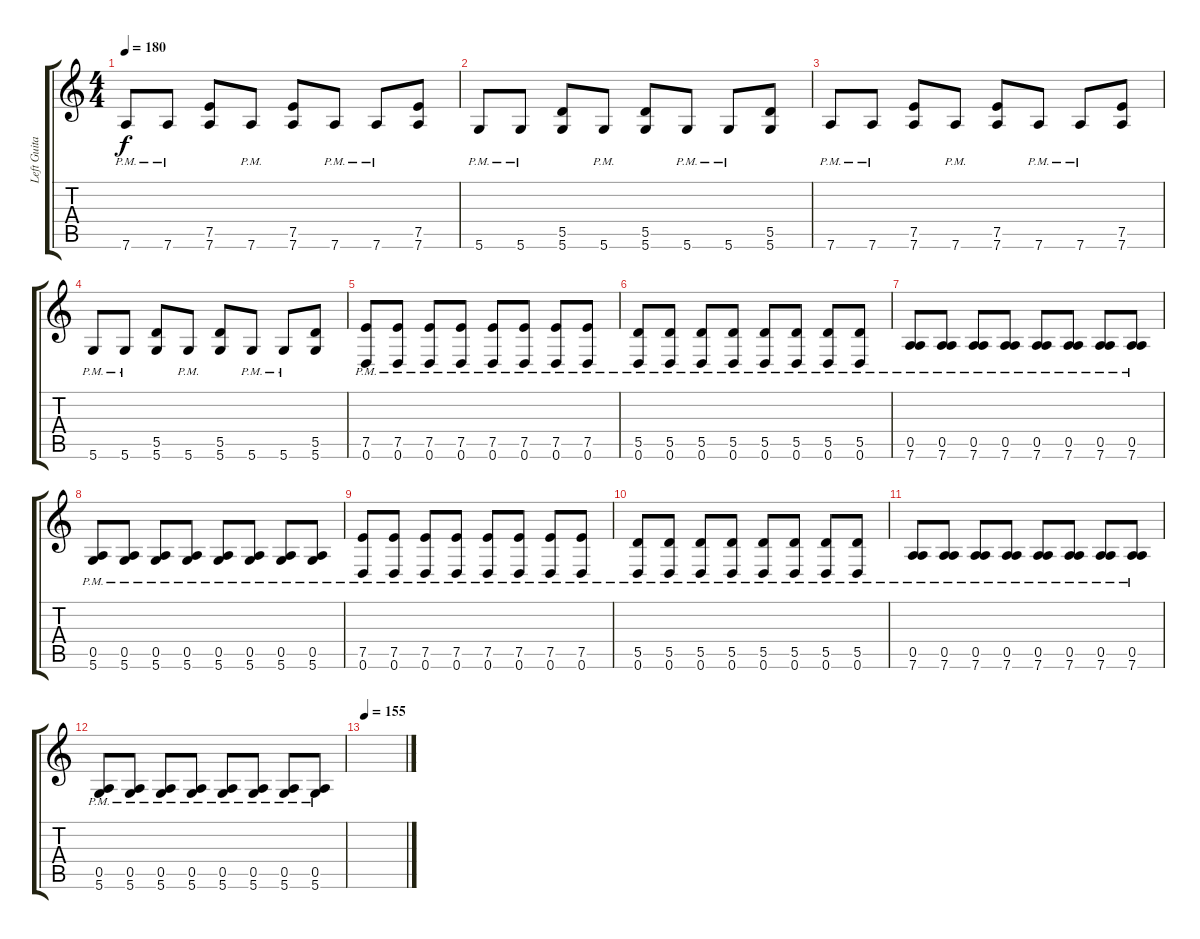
\track ("Left Guitar" "Left Guita") {instrument distortionguitar}
\staff {score tabs}
\tuning (E4 B3 G3 D3 A2 D2) {hide}
\ts (4 4)
\tempo 180
\clef g2
\ks c
7.6{pm}.8{dy f} 7.6{pm}.8 (7.5 7.6).8 7.6{pm}.8 (7.5 7.6).8 7.6{pm}.8 7.6{pm}.8 (7.5 7.6).8 |
5.6{pm}.8 5.6{pm}.8 (5.5 5.6).8 5.6{pm}.8 (5.5 5.6).8 5.6{pm}.8 5.6{pm}.8 (5.5 5.6).8 |
7.6{pm}.8 7.6{pm}.8 (7.5 7.6).8 7.6{pm}.8 (7.5 7.6).8 7.6{pm}.8 7.6{pm}.8 (7.5 7.6).8 |
5.6{pm}.8 5.6{pm}.8 (5.5 5.6).8 5.6{pm}.8 (5.5 5.6).8 5.6{pm}.8 5.6{pm}.8 (5.5 5.6).8 |
(7.5{pm} 0.6{pm}).8{volume 15} (7.5{pm} 0.6{pm}).8 (7.5{pm} 0.6{pm}).8 (7.5{pm} 0.6{pm}).8 (7.5{pm} 0.6{pm}).8 (7.5{pm} 0.6{pm}).8 (7.5{pm} 0.6{pm}).8 (7.5{pm} 0.6{pm}).8 |
(5.5{pm} 0.6{pm}).8 (5.5{pm} 0.6{pm}).8 (5.5{pm} 0.6{pm}).8 (5.5{pm} 0.6{pm}).8 (5.5{pm} 0.6{pm}).8 (5.5{pm} 0.6{pm}).8 (5.5{pm} 0.6{pm}).8 (5.5{pm} 0.6{pm}).8 |
(0.5{pm} 7.6{pm}).8 (0.5{pm} 7.6{pm}).8 (0.5{pm} 7.6{pm}).8 (0.5{pm} 7.6{pm}).8 (0.5{pm} 7.6{pm}).8 (0.5{pm} 7.6{pm}).8 (0.5{pm} 7.6{pm}).8 (0.5{pm} 7.6{pm}).8 |
(0.5{pm} 5.6{pm}).8 (0.5{pm} 5.6{pm}).8 (0.5{pm} 5.6{pm}).8 (0.5{pm} 5.6{pm}).8 (0.5{pm} 5.6{pm}).8 (0.5{pm} 5.6{pm}).8 (0.5{pm} 5.6{pm}).8 (0.5{pm} 5.6{pm}).8 |
(7.5{pm} 0.6{pm}).8 (7.5{pm} 0.6{pm}).8 (7.5{pm} 0.6{pm}).8 (7.5{pm} 0.6{pm}).8 (7.5{pm} 0.6{pm}).8 (7.5{pm} 0.6{pm}).8 (7.5{pm} 0.6{pm}).8 (7.5{pm} 0.6{pm}).8 |
(5.5{pm} 0.6{pm}).8 (5.5{pm} 0.6{pm}).8 (5.5{pm} 0.6{pm}).8 (5.5{pm} 0.6{pm}).8 (5.5{pm} 0.6{pm}).8 (5.5{pm} 0.6{pm}).8 (5.5{pm} 0.6{pm}).8 (5.5{pm} 0.6{pm}).8 |
(0.5{pm} 7.6{pm}).8 (0.5{pm} 7.6{pm}).8 (0.5{pm} 7.6{pm}).8 (0.5{pm} 7.6{pm}).8 (0.5{pm} 7.6{pm}).8 (0.5{pm} 7.6{pm}).8 (0.5{pm} 7.6{pm}).8 (0.5{pm} 7.6{pm}).8 |
(0.5{pm} 5.6{pm}).8 (0.5{pm} 5.6{pm}).8 (0.5{pm} 5.6{pm}).8 (0.5{pm} 5.6{pm}).8 (0.5{pm} 5.6{pm}).8 (0.5{pm} 5.6{pm}).8 (0.5{pm} 5.6{pm}).8 (0.5{pm} 5.6{pm}).8 |
\tempo 155
